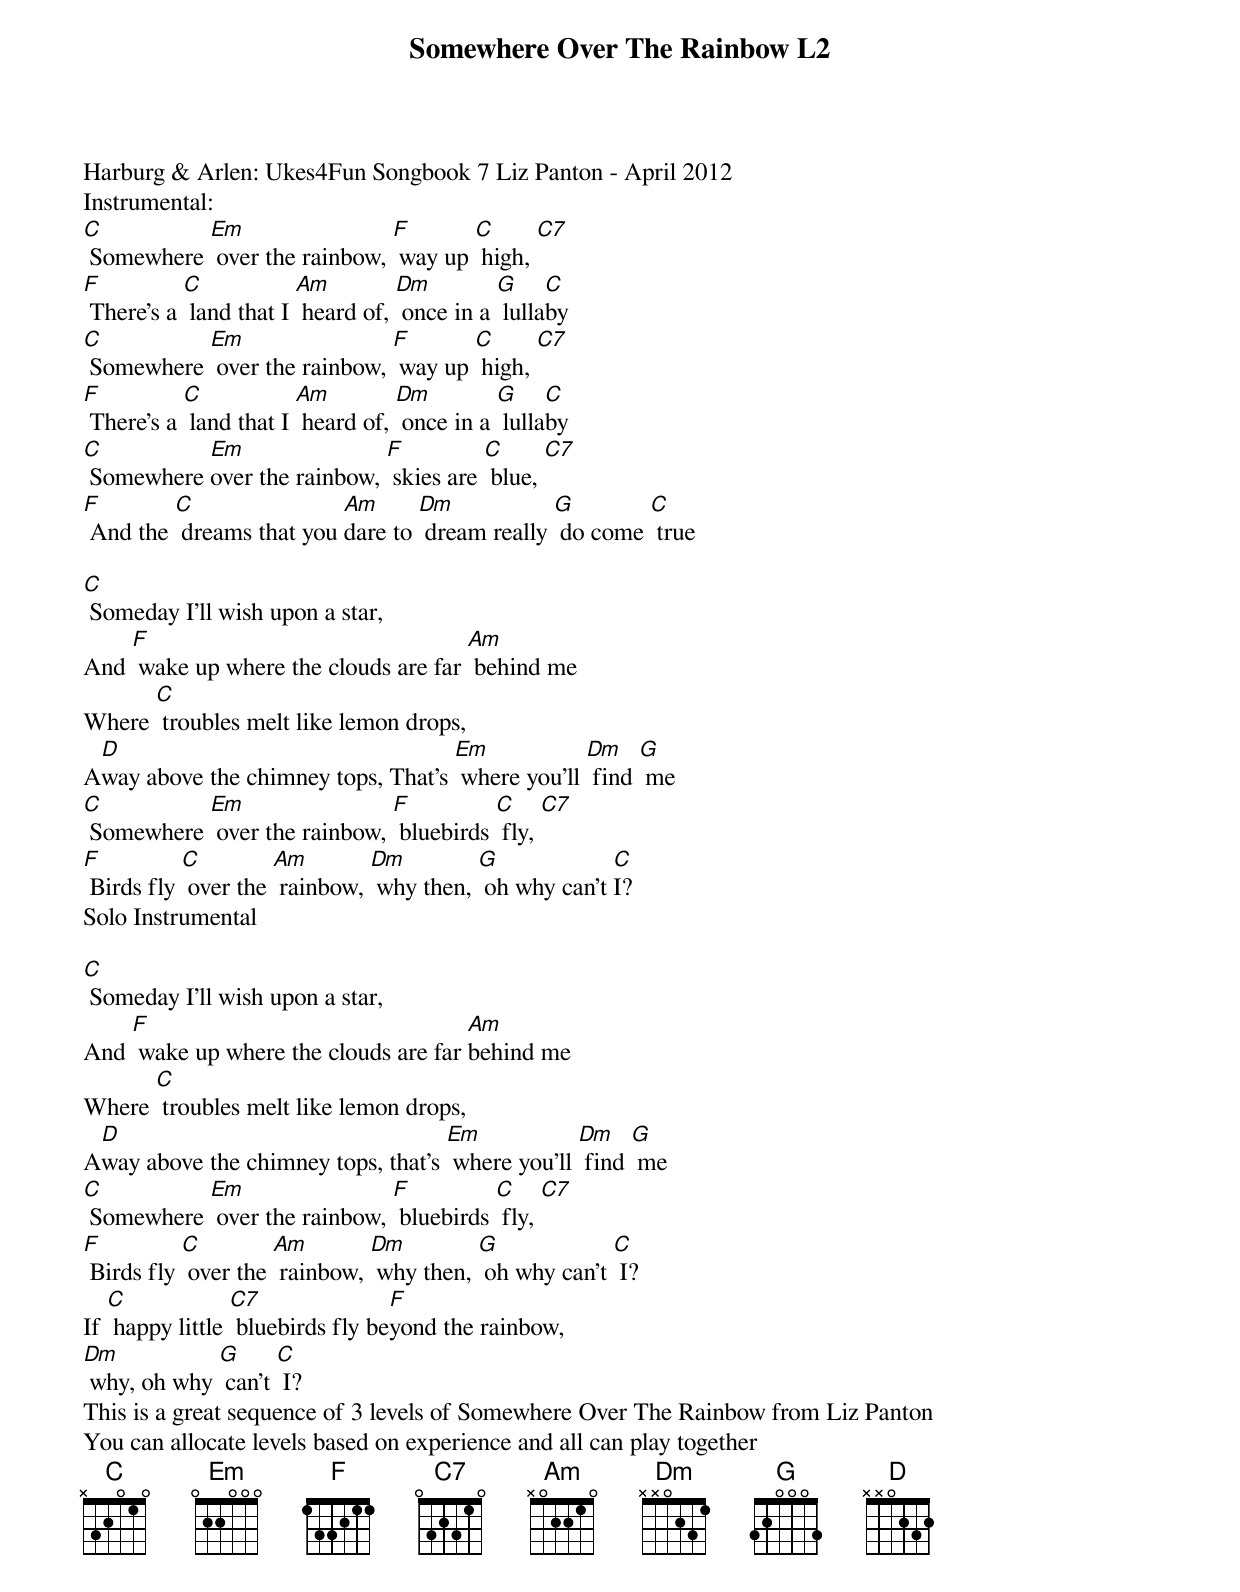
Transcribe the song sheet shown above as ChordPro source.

{t: Somewhere Over The Rainbow L2 }
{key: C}
Harburg & Arlen: Ukes4Fun Songbook 7 Liz Panton - April 2012
Instrumental:
[C] Somewhere [Em] over the rainbow, [F] way up [C] high, [C7]
[F] There's a [C] land that I [Am] heard of, [Dm] once in a [G] lulla[C]by
{c: }
[C] Somewhere [Em] over the rainbow, [F] way up [C] high, [C7]
[F] There's a [C] land that I [Am] heard of, [Dm] once in a [G] lulla[C]by
{c: }
[C] Somewhere [Em]over the rainbow, [F] skies are [C] blue, [C7]
[F] And the [C] dreams that you [Am]dare to [Dm] dream really [G] do come [C] true

[C] Someday I'll wish upon a star,
And [F] wake up where the clouds are far [Am] behind me
Where [C] troubles melt like lemon drops,
A[D]way above the chimney tops, That's [Em] where you'll [Dm] find [G] me
{c: }
[C] Somewhere [Em] over the rainbow, [F] bluebirds [C] fly, [C7]
[F] Birds fly [C] over the [Am] rainbow, [Dm] why then, [G] oh why can't [C]I?
{c: }
Solo Instrumental

[C] Someday I'll wish upon a star,
And [F] wake up where the clouds are far [Am]behind me
Where [C] troubles melt like lemon drops,
A[D]way above the chimney tops, that's [Em] where you'll [Dm] find [G] me
{c: }
[C] Somewhere [Em] over the rainbow, [F] bluebirds [C] fly, [C7]
[F] Birds fly [C] over the [Am] rainbow, [Dm] why then, [G] oh why can't [C] I?
{c: }
If [C] happy little [C7] bluebirds fly be[F]yond the rainbow,
[Dm] why, oh why [G] can't [C] I?
{c: }
{c: }
This is a great sequence of 3 levels of Somewhere Over The Rainbow from Liz Panton
You can allocate levels based on experience and all can play together
